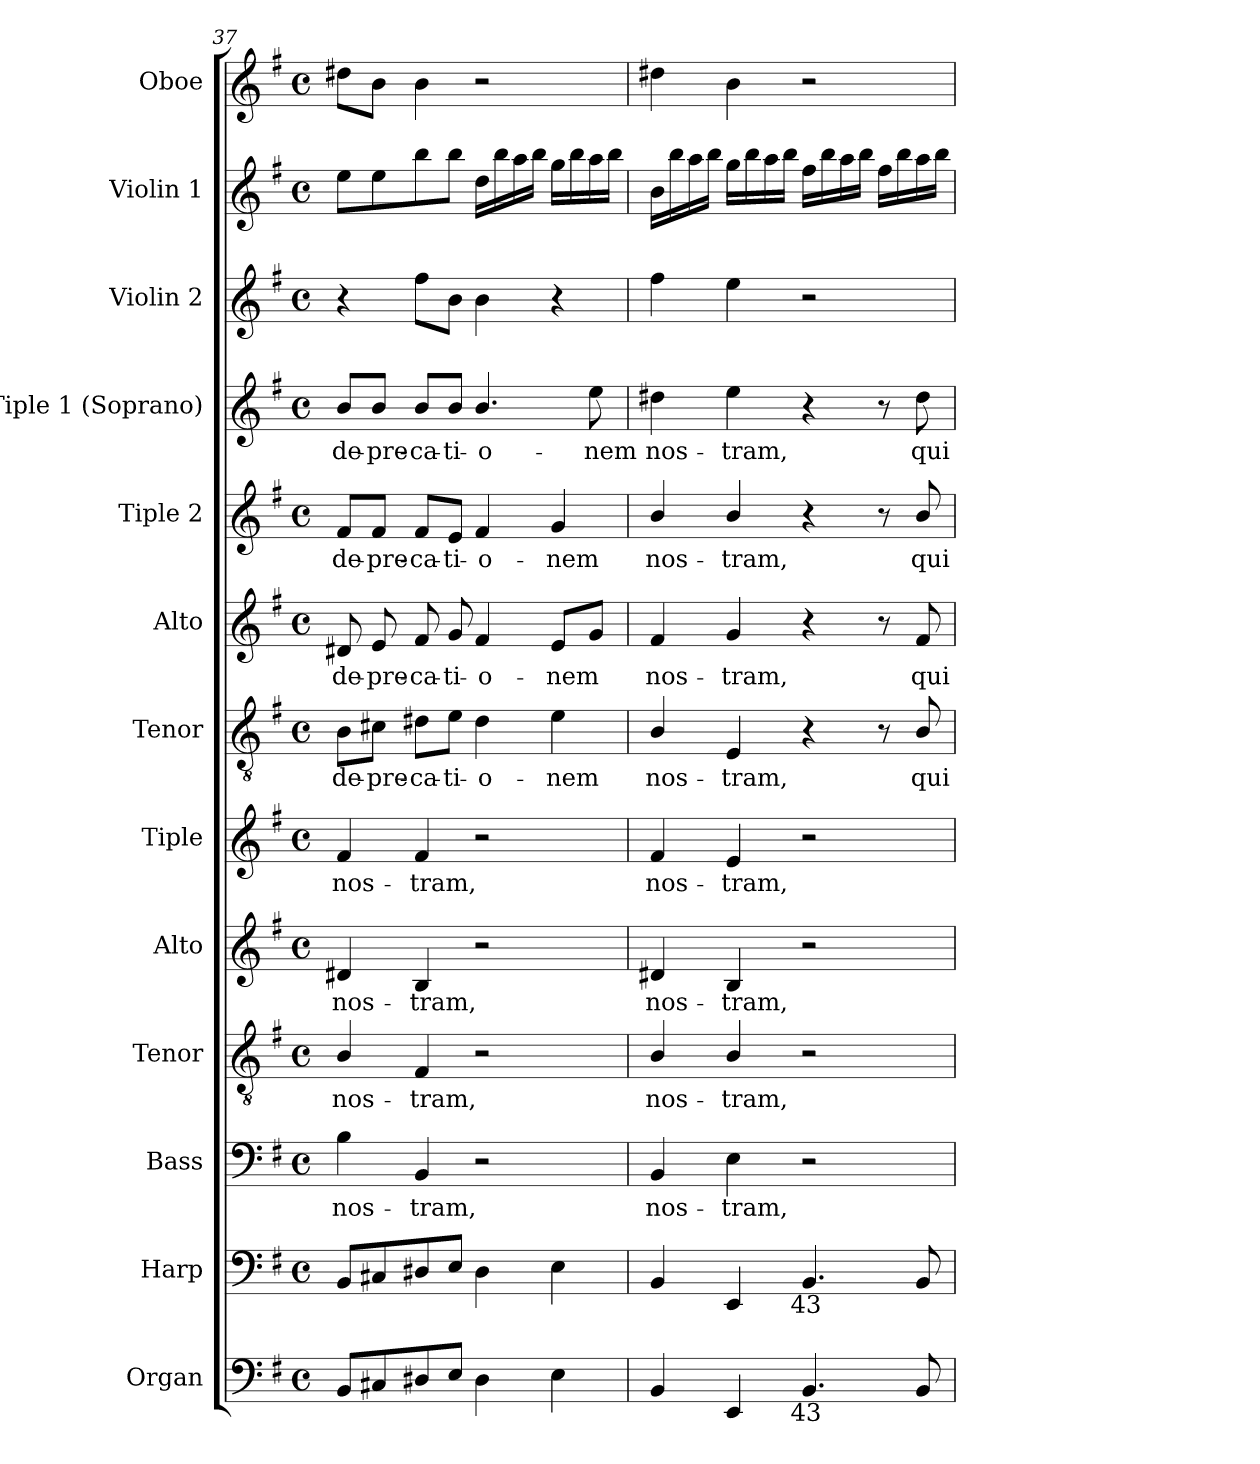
**kern	**kern	**kern	**text	**kern	**text	**kern	**text	**kern	**text	**kern	**text	**kern	**text	**kern	**text	**kern	**text	**kern	**kern	**kern
*part13	*part12	*part11	*part11	*part10	*part10	*part9	*part9	*part8	*part8	*part7	*part7	*part6	*part6	*part5	*part5	*part4	*part4	*part3	*part2	*part1
*staff13	*staff12	*staff11	*staff11	*staff10	*staff10	*staff9	*staff9	*staff8	*staff8	*staff7	*staff7	*staff6	*staff6	*staff5	*staff5	*staff4	*staff4	*staff3	*staff2	*staff1
*I"Organ	*I"Harp	*I"Bass	*	*I"Tenor	*	*I"Alto	*	*I"Tiple	*	*I"Tenor	*	*I"Alto	*	*I"Tiple 2	*	*I"Tiple 1 (Soprano)	*	*I"Violin 2	*I"Violin 1	*I"Oboe
*I'Org.	*I'Hp.	*I'B.	*	*I'T.	*	*I'A.	*	*	*	*I'T.	*	*I'A.	*	*	*	*I'S1.	*	*I'Vln. 2	*I'Vln. 1	*I'Ob.
!!LO:PB:g=z
*clefF4	*clefF4	*clefF4	*	*clefGv2	*	*clefG2	*	*clefG2	*	*clefGv2	*	*clefG2	*	*clefG2	*	*clefG2	*	*clefG2	*clefG2	*clefG2
*	*	*	*	*ITrd7c12	*	*	*	*	*	*ITrd7c12	*	*	*	*	*	*	*	*	*	*
*k[f#]	*k[f#]	*k[f#]	*	*k[f#]	*	*k[f#]	*	*k[f#]	*	*k[f#]	*	*k[f#]	*	*k[f#]	*	*k[f#]	*	*k[f#]	*k[f#]	*k[f#]
*G:	*G:	*G:	*	*G:	*	*G:	*	*G:	*	*G:	*	*G:	*	*G:	*	*G:	*	*G:	*G:	*G:
*M4/4	*M4/4	*M4/4	*	*M4/4	*	*M4/4	*	*M4/4	*	*M4/4	*	*M4/4	*	*M4/4	*	*M4/4	*	*M4/4	*M4/4	*M4/4
*met(c)	*met(c)	*met(c)	*	*met(c)	*	*met(c)	*	*met(c)	*	*met(c)	*	*met(c)	*	*met(c)	*	*met(c)	*	*met(c)	*met(c)	*met(c)
=37	=37	=37	=37	=37	=37	=37	=37	=37	=37	=37	=37	=37	=37	=37	=37	=37	=37	=37	=37	=37
!	!	!	!LO:LY:b:color=#000000	!	!	!	!	!	!	!	!	!	!	!	!	!	!	!	!	!
!	!	!	!	!	!LO:LY:b:color=#000000	!	!	!	!	!	!	!	!	!	!	!	!	!	!	!
!	!	!	!	!	!	!	!LO:LY:b:color=#000000	!	!	!	!	!	!	!	!	!	!	!	!	!
!	!	!	!	!	!	!	!	!	!LO:LY:b:color=#000000	!	!	!	!	!	!	!	!	!	!	!
!	!	!	!	!	!	!	!	!	!	!	!LO:LY:b:color=#000000	!	!	!	!	!	!	!	!	!
!	!	!	!	!	!	!	!	!	!	!	!	!	!LO:LY:b:color=#000000	!	!	!	!	!	!	!
!	!	!	!	!	!	!	!	!	!	!	!	!	!	!	!LO:LY:b:color=#000000	!	!	!	!	!
!	!	!	!	!	!	!	!	!	!	!	!	!	!	!	!	!	!LO:LY:b:color=#000000	!	!	!
8BBi/L	8BBi/L	4Bi\	nos-	4BBi/	nos-	4d#Xi/	nos-	4f#i/	nos-	8BBi\L	de-	8d#Xi/	de-	8f#i/L	de-	8bi/L	de-	4r	8eei\L	8dd#Xi\L
!	!	!	!	!	!	!	!	!	!	!	!LO:LY:b:color=#000000	!	!	!	!	!	!	!	!	!
!	!	!	!	!	!	!	!	!	!	!	!	!	!LO:LY:b:color=#000000	!	!	!	!	!	!	!
!	!	!	!	!	!	!	!	!	!	!	!	!	!	!	!LO:LY:b:color=#000000	!	!	!	!	!
!	!	!	!	!	!	!	!	!	!	!	!	!	!	!	!	!	!LO:LY:b:color=#000000	!	!	!
8C#Xi/	8C#Xi/	.	.	.	.	.	.	.	.	8C#Xi\J	-pre-	8ei/	-pre-	8f#i/J	-pre-	8bi/J	-pre-	.	8eei\	8bi\J
!	!	!	!LO:LY:b:color=#000000	!	!	!	!	!	!	!	!	!	!	!	!	!	!	!	!	!
!	!	!	!	!	!LO:LY:b:color=#000000	!	!	!	!	!	!	!	!	!	!	!	!	!	!	!
!	!	!	!	!	!	!	!LO:LY:b:color=#000000	!	!	!	!	!	!	!	!	!	!	!	!	!
!	!	!	!	!	!	!	!	!	!LO:LY:b:color=#000000	!	!	!	!	!	!	!	!	!	!	!
!	!	!	!	!	!	!	!	!	!	!	!LO:LY:b:color=#000000	!	!	!	!	!	!	!	!	!
!	!	!	!	!	!	!	!	!	!	!	!	!	!LO:LY:b:color=#000000	!	!	!	!	!	!	!
!	!	!	!	!	!	!	!	!	!	!	!	!	!	!	!LO:LY:b:color=#000000	!	!	!	!	!
!	!	!	!	!	!	!	!	!	!	!	!	!	!	!	!	!	!LO:LY:b:color=#000000	!	!	!
8D#Xi/	8D#Xi/	4BBi/	-tram,	4FF#i/	-tram,	4Bi/	-tram,	4f#i/	-tram,	8D#Xi\L	-ca-	8f#i/	-ca-	8f#i/L	-ca-	8bi/L	-ca-	8ff#i\L	8bbi\	4bi\
!	!	!	!	!	!	!	!	!	!	!	!LO:LY:b:color=#000000	!	!	!	!	!	!	!	!	!
!	!	!	!	!	!	!	!	!	!	!	!	!	!LO:LY:b:color=#000000	!	!	!	!	!	!	!
!	!	!	!	!	!	!	!	!	!	!	!	!	!	!	!LO:LY:b:color=#000000	!	!	!	!	!
!	!	!	!	!	!	!	!	!	!	!	!	!	!	!	!	!	!LO:LY:b:color=#000000	!	!	!
8Ei/J	8Ei/J	.	.	.	.	.	.	.	.	8Ei\J	-ti-	8gi/	-ti-	8ei/J	-ti-	8bi/J	-ti-	8bi\J	8bbi\J	.
!	!	!	!	!	!	!	!	!	!	!	!LO:LY:b:color=#000000	!	!	!	!	!	!	!	!	!
!	!	!	!	!	!	!	!	!	!	!	!	!	!LO:LY:b:color=#000000	!	!	!	!	!	!	!
!	!	!	!	!	!	!	!	!	!	!	!	!	!	!	!LO:LY:b:color=#000000	!	!	!	!	!
!	!	!	!	!	!	!	!	!	!	!	!	!	!	!	!	!	!LO:LY:b:color=#000000	!	!	!
4D#i\	4D#i\	2r	.	2r	.	2r	.	2r	.	4D#i\	-o-	4f#i/	-o-	4f#i/	-o-	4.bi/	-o-	4bi\	16ddi\LL	2r
.	.	.	.	.	.	.	.	.	.	.	.	.	.	.	.	.	.	.	16bbi\	.
.	.	.	.	.	.	.	.	.	.	.	.	.	.	.	.	.	.	.	16aai\	.
.	.	.	.	.	.	.	.	.	.	.	.	.	.	.	.	.	.	.	16bbi\JJ	.
!	!	!	!	!	!	!	!	!	!	!	!LO:LY:b:color=#000000	!	!	!	!	!	!	!	!	!
!	!	!	!	!	!	!	!	!	!	!	!	!	!LO:LY:b:color=#000000	!	!	!	!	!	!	!
!	!	!	!	!	!	!	!	!	!	!	!	!	!	!	!LO:LY:b:color=#000000	!	!	!	!	!
4Ei\	4Ei\	.	.	.	.	.	.	.	.	4Ei\	-nem	8ei/L	-nem	4gi/	-nem	.	.	4r	16ggi\LL	.
.	.	.	.	.	.	.	.	.	.	.	.	.	.	.	.	.	.	.	16bbi\	.
!	!	!	!	!	!	!	!	!	!	!	!	!	!	!	!	!	!LO:LY:b:color=#000000	!	!	!
.	.	.	.	.	.	.	.	.	.	.	.	8gi/J	.	.	.	8eei\	-nem	.	16aai\	.
.	.	.	.	.	.	.	.	.	.	.	.	.	.	.	.	.	.	.	16bbi\JJ	.
=38	=38	=38	=38	=38	=38	=38	=38	=38	=38	=38	=38	=38	=38	=38	=38	=38	=38	=38	=38	=38
!	!	!	!LO:LY:b:color=#000000	!	!	!	!	!	!	!	!	!	!	!	!	!	!	!	!	!
!	!	!	!	!	!LO:LY:b:color=#000000	!	!	!	!	!	!	!	!	!	!	!	!	!	!	!
!	!	!	!	!	!	!	!LO:LY:b:color=#000000	!	!	!	!	!	!	!	!	!	!	!	!	!
!	!	!	!	!	!	!	!	!	!LO:LY:b:color=#000000	!	!	!	!	!	!	!	!	!	!	!
!	!	!	!	!	!	!	!	!	!	!	!LO:LY:b:color=#000000	!	!	!	!	!	!	!	!	!
!	!	!	!	!	!	!	!	!	!	!	!	!	!LO:LY:b:color=#000000	!	!	!	!	!	!	!
!	!	!	!	!	!	!	!	!	!	!	!	!	!	!	!LO:LY:b:color=#000000	!	!	!	!	!
!	!	!	!	!	!	!	!	!	!	!	!	!	!	!	!	!	!LO:LY:b:color=#000000	!	!	!
*^	*^	*	*	*	*	*	*	*	*	*	*	*	*	*	*	*	*	*	*	*
4BBi/	2ryy	4BBi/	2ryy	4BBi/	nos-	4BBi/	nos-	4d#Xi/	nos-	4f#i/	nos-	4BBi/	nos-	4f#i/	nos-	4bi/	nos-	4dd#Xi\	nos-	4ff#i\	16bi\LL	4dd#Xi\
.	.	.	.	.	.	.	.	.	.	.	.	.	.	.	.	.	.	.	.	.	16bbi\	.
.	.	.	.	.	.	.	.	.	.	.	.	.	.	.	.	.	.	.	.	.	16aai\	.
.	.	.	.	.	.	.	.	.	.	.	.	.	.	.	.	.	.	.	.	.	16bbi\JJ	.
!	!	!	!	!	!LO:LY:b:color=#000000	!	!	!	!	!	!	!	!	!	!	!	!	!	!	!	!	!
!	!	!	!	!	!	!	!LO:LY:b:color=#000000	!	!	!	!	!	!	!	!	!	!	!	!	!	!	!
!	!	!	!	!	!	!	!	!	!LO:LY:b:color=#000000	!	!	!	!	!	!	!	!	!	!	!	!	!
!	!	!	!	!	!	!	!	!	!	!	!LO:LY:b:color=#000000	!	!	!	!	!	!	!	!	!	!	!
!	!	!	!	!	!	!	!	!	!	!	!	!	!LO:LY:b:color=#000000	!	!	!	!	!	!	!	!	!
!	!	!	!	!	!	!	!	!	!	!	!	!	!	!	!LO:LY:b:color=#000000	!	!	!	!	!	!	!
!	!	!	!	!	!	!	!	!	!	!	!	!	!	!	!	!	!LO:LY:b:color=#000000	!	!	!	!	!
!	!	!	!	!	!	!	!	!	!	!	!	!	!	!	!	!	!	!	!LO:LY:b:color=#000000	!	!	!
4EEi/	.	4EEi/	.	4Ei\	-tram,	4BBi/	-tram,	4Bi/	-tram,	4ei/	-tram,	4EEi/	-tram,	4gi/	-tram,	4bi/	-tram,	4eei\	-tram,	4eei\	16ggi\LL	4bi\
.	.	.	.	.	.	.	.	.	.	.	.	.	.	.	.	.	.	.	.	.	16bbi\	.
.	.	.	.	.	.	.	.	.	.	.	.	.	.	.	.	.	.	.	.	.	16aai\	.
.	.	.	.	.	.	.	.	.	.	.	.	.	.	.	.	.	.	.	.	.	16bbi\JJ	.
4.BBi/	16ryy	4.BBi/	16ryy	2r	.	2r	.	2r	.	2r	.	4r	.	4r	.	4r	.	4r	.	2r	16ff#i\LL	2r
!	!	!	!LO:TX:b:rj:t=43	!	!	!	!	!	!	!	!	!	!	!	!	!	!	!	!	!	!	!
!	!LO:TX:b:rj:t=43	!	!	!	!	!	!	!	!	!	!	!	!	!	!	!	!	!	!	!	!	!
.	4..ryy	.	4..ryy	.	.	.	.	.	.	.	.	.	.	.	.	.	.	.	.	.	16bbi\	.
.	.	.	.	.	.	.	.	.	.	.	.	.	.	.	.	.	.	.	.	.	16aai\	.
.	.	.	.	.	.	.	.	.	.	.	.	.	.	.	.	.	.	.	.	.	16bbi\JJ	.
.	.	.	.	.	.	.	.	.	.	.	.	8r	.	8r	.	8r	.	8r	.	.	16ff#i\LL	.
.	.	.	.	.	.	.	.	.	.	.	.	.	.	.	.	.	.	.	.	.	16bbi\	.
!	!	!	!	!	!	!	!	!	!	!	!	!	!LO:LY:b:color=#000000	!	!	!	!	!	!	!	!	!
!	!	!	!	!	!	!	!	!	!	!	!	!	!	!	!LO:LY:b:color=#000000	!	!	!	!	!	!	!
!	!	!	!	!	!	!	!	!	!	!	!	!	!	!	!	!	!LO:LY:b:color=#000000	!	!	!	!	!
!	!	!	!	!	!	!	!	!	!	!	!	!	!	!	!	!	!	!	!LO:LY:b:color=#000000	!	!	!
8BBi/	.	8BBi/	.	.	.	.	.	.	.	.	.	8BBi/	qui	8f#i/	qui	8bi/	qui	8dd#i\	qui	.	16aai\	.
.	.	.	.	.	.	.	.	.	.	.	.	.	.	.	.	.	.	.	.	.	16bbi\JJ	.
*v	*v	*	*	*	*	*	*	*	*	*	*	*	*	*	*	*	*	*	*	*	*	*
*	*v	*v	*	*	*	*	*	*	*	*	*	*	*	*	*	*	*	*	*	*	*
=	=	=	=	=	=	=	=	=	=	=	=	=	=	=	=	=	=	=	=	=
*-	*-	*-	*-	*-	*-	*-	*-	*-	*-	*-	*-	*-	*-	*-	*-	*-	*-	*-	*-	*-
